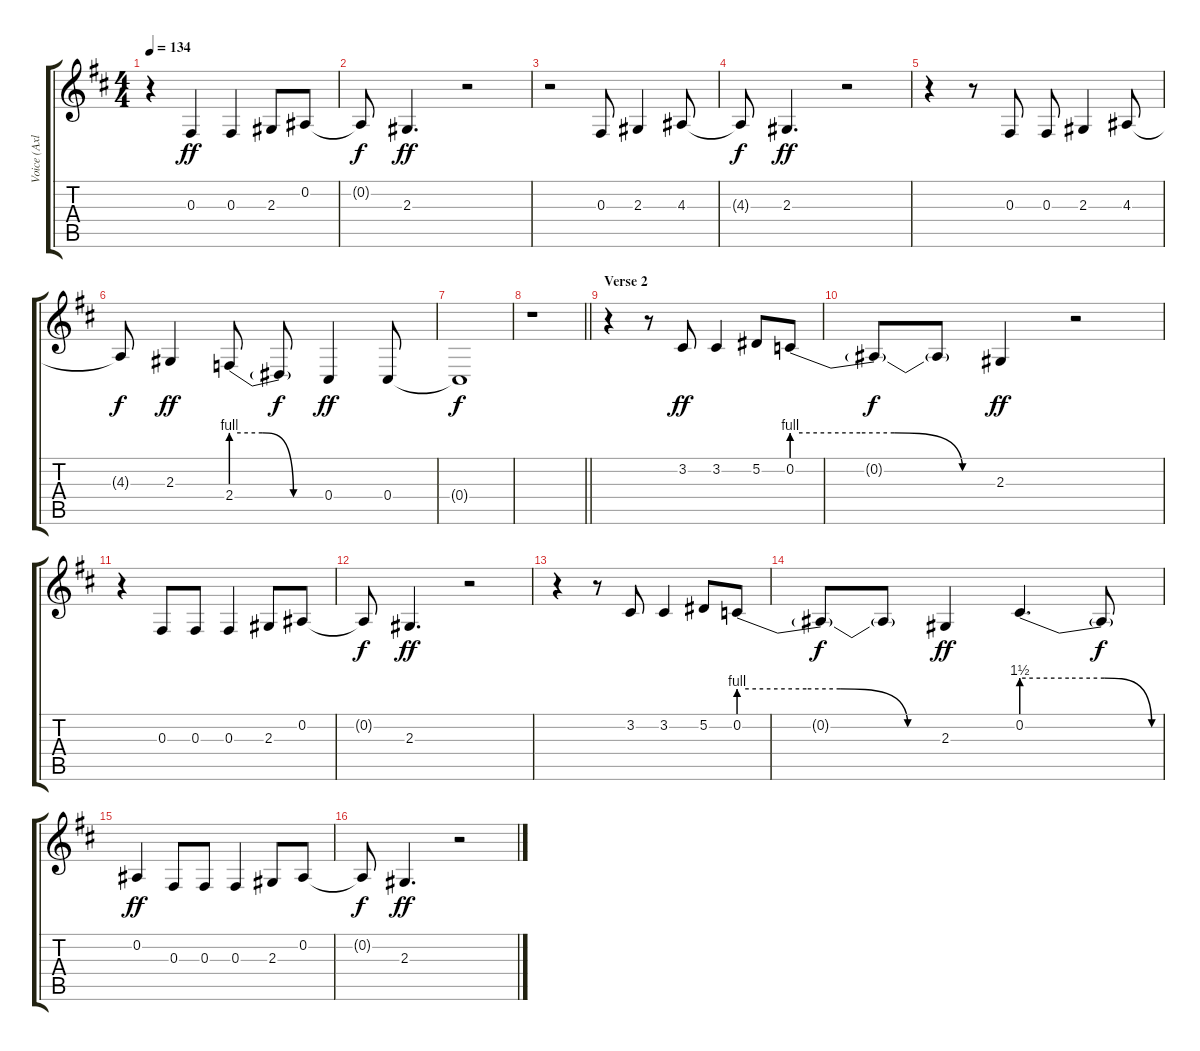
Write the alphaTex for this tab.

\track ("Voice (Axl)" "Voice (Axl") {instrument lead2sawtooth}
\staff {score tabs}
\tuning (Eb4 Bb3 Gb3 Db3 Ab2 Eb2) {hide}
\ts (4 4)
\tempo 134
\clef g2
\ks d
r.4{dy ff} 0.3.4 0.3.4 2.3.8 0.2.8 |
0.2{t}.8{dy f} 2.3.4{d dy ff} r.2 |
r.2 0.3.8 2.3.4 4.3.8 |
4.3{t}.8{dy f} 2.3.4{d dy ff} r.2 |
r.4 r.8 0.3.8 0.3.8 2.3.4 4.3.8 |
4.3{t}.8{dy f} 2.3.4{dy ff} 2.4{be (custom 0 4 20 4 40 0 60 0)}.8 2.4{t}.8{dy f} 0.4.4{dy ff} 0.4.8 |
0.4{t}.1{dy f} |
\barLineRight lightlight
r.1 |
\section ("" "Verse 2")
r.4 r.8 3.2.8{dy ff} 3.2.4 5.2.8 0.2{be (custom 0 4 20 4 30 4 50 0 60 0)}.8 |
0.2{t}.8{dy f} 0.2{t}.8 2.3.4{dy ff} r.2 |
r.4 0.3.8 0.3.8 0.3.4 2.3.8 0.2.8 |
0.2{t}.8{dy f} 2.3.4{d dy ff} r.2 |
r.4 r.8 3.2.8 3.2.4 5.2.8 0.2{be (custom 0 4 20 4 30 4 50 0 60 0)}.8 |
0.2{t}.8{dy f} 0.2{t}.8 2.3.4{dy ff} 0.2{be (custom 0 6 20 6 35 6 55 0 60 0)}.4{d} 0.2{t}.8{dy f} |
0.2.4{dy ff} 0.3.8 0.3.8 0.3.4 2.3.8 0.2.8 |
0.2{t}.8{dy f} 2.3.4{d dy ff} r.2
